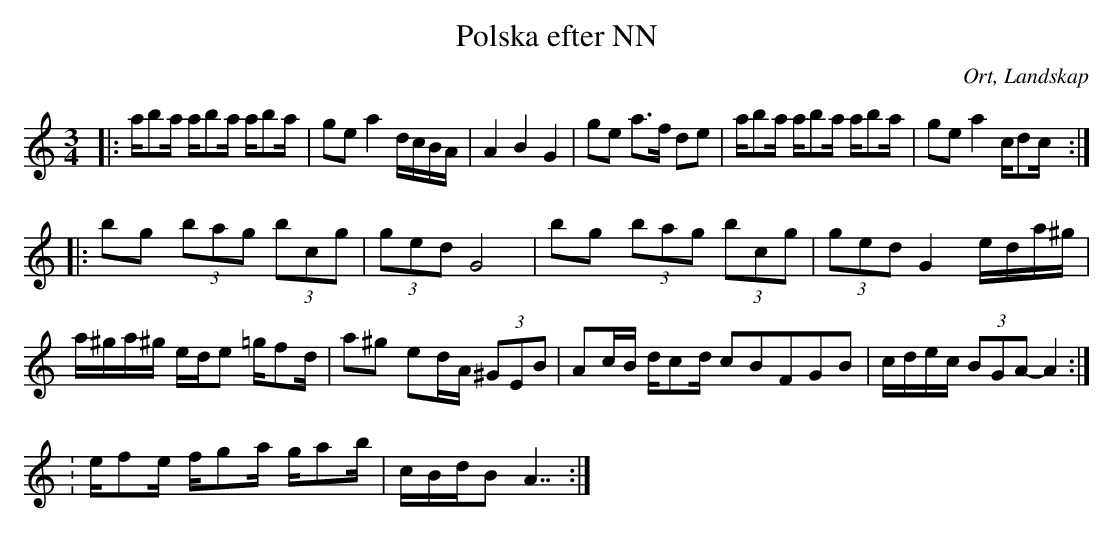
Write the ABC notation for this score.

X:1
T:Polska efter NN
O:Ort, Landskap
M:3/4
L:1/8
K:C
|: a/ba/ a/ba/ a/ba/ | ge a2 d/c/B/A/| A2 B2 G2 | ge a>f de| a/ba/ a/ba/ a/ba/|ge a2 c/dc/:|
|:bg (3bag (3bcg| (3ged G4 |bg (3bag (3bcg| (3ged G2 e/d/a/^g/| a/^g/a/^g/ e/d/e =g/fd/ |a^g ed/A/ (3^GEB| Ac/B/ d/cd/ c2/5B2/5F2/5G2/5B2/5|  c/d/e/c/ (3BGA-A2 :|
:e/fe/ f/ga/ g/ab/ | c/B/d/B A7/2:|
